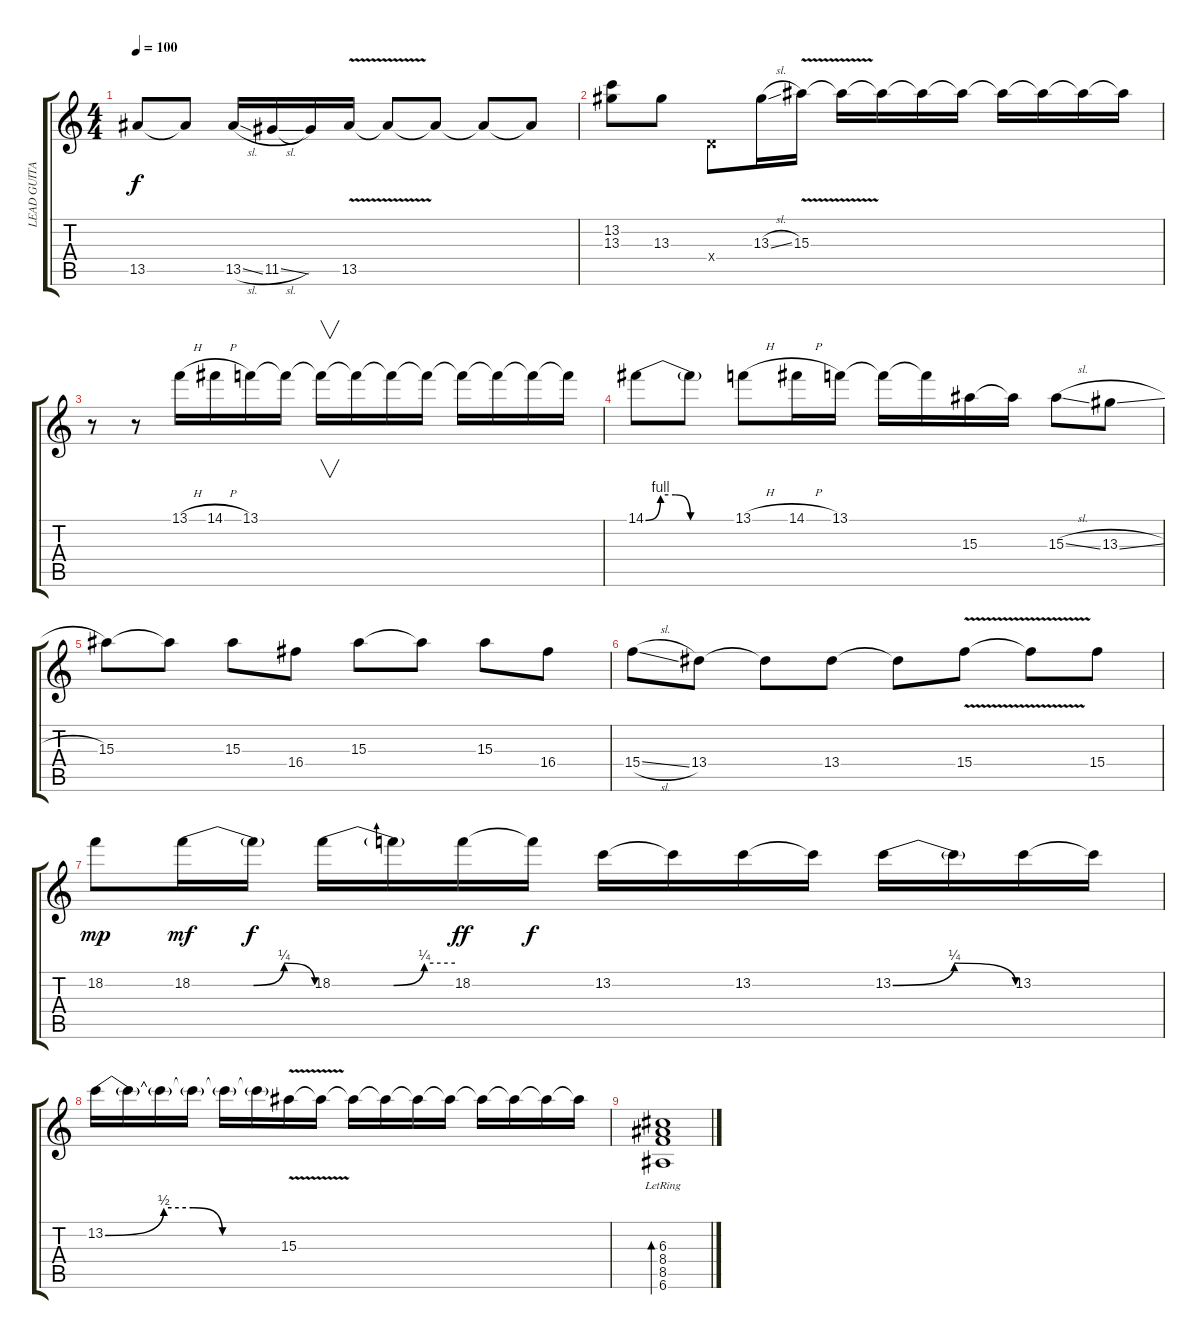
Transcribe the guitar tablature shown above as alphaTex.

\track ("LEAD GUITAR" "LEAD GUITA") {instrument electricguitarjazz}
\staff {score tabs}
\tuning (E4 B3 G3 D3 A2 E2) {hide}
\ts (4 4)
\tempo 100
\clef g2
\ks c
13.5.8{dy f} 13.5{t}.8 13.5{sl}.16 11.5{sl}.16 11.5{t}.16 13.5{v}.16 13.5{t}.8 13.5{t}.8 13.5{t}.8 13.5{t}.8 |
(13.2 13.3).8 13.3.8 0.4{x}.8 13.3{sl}.16 15.3{v}.16 15.3{t}.16 15.3{t}.16 15.3{t}.16 15.3{t}.16 15.3{t}.16 15.3{t}.16 15.3{t}.16 15.3{t}.16 |
r.8 r.8 13.1{h}.16 14.1{h}.16 13.1.16 13.1{t}.16 13.1{t}.16{v} 13.1{t}.16 13.1{t}.16 13.1{t}.16 13.1{t}.16 13.1{t}.16 13.1{t}.16 13.1{t}.16 |
14.1{be (custom 0 0 10 4 20 4 30 0 60 0)}.8 14.1{t}.8 13.1{h}.8 14.1{h}.16 13.1.16 13.1{t}.16 13.1{t}.16 15.3.16 15.3{t}.16 15.3{sl}.8 13.3{sl}.8 |
15.3.8 15.3{t}.8 15.3.8 16.4.8 15.3.8 15.3{t}.8 15.3.8 16.4.8 |
15.4{sl}.8 13.4.8 13.4{t}.8 13.4.8 13.4{t}.8 15.4{v}.8 15.4{t}.8 15.4.8 |
18.2.8{dy mp} 18.2{be (custom 0 0 15 0 30 0 45 1 60 0)}.16{dy mf} 18.2{t}.16{dy f} 18.2{be (custom 0 0 30 0 45 1 60 1)}.16 18.2{t}.16 18.2.16{dy ff} 18.2{t}.16{dy f} 13.2.16 13.2{t}.16 13.2.16 13.2{t}.16 13.2{be (bendrelease 0 0 55 1 55 1 60 0)}.16 13.2{t}.16 13.2.16 13.2{t}.16 |
13.2{be (custom 0 0 20 2 30 2 40 0 60 0)}.16 13.2{t}.16 13.2{t}.16 13.2{t}.16 13.2{t}.16 13.2{t}.16 15.3{v}.16 15.3{t}.16 15.3{t}.16 15.3{t}.16 15.3{t}.16 15.3{t}.16 15.3{t}.16 15.3{t}.16 15.3{t}.16 15.3{t}.16 |
(6.3{lr} 8.4{lr} 8.5{lr} 6.6{lr}).1{bd 120}
